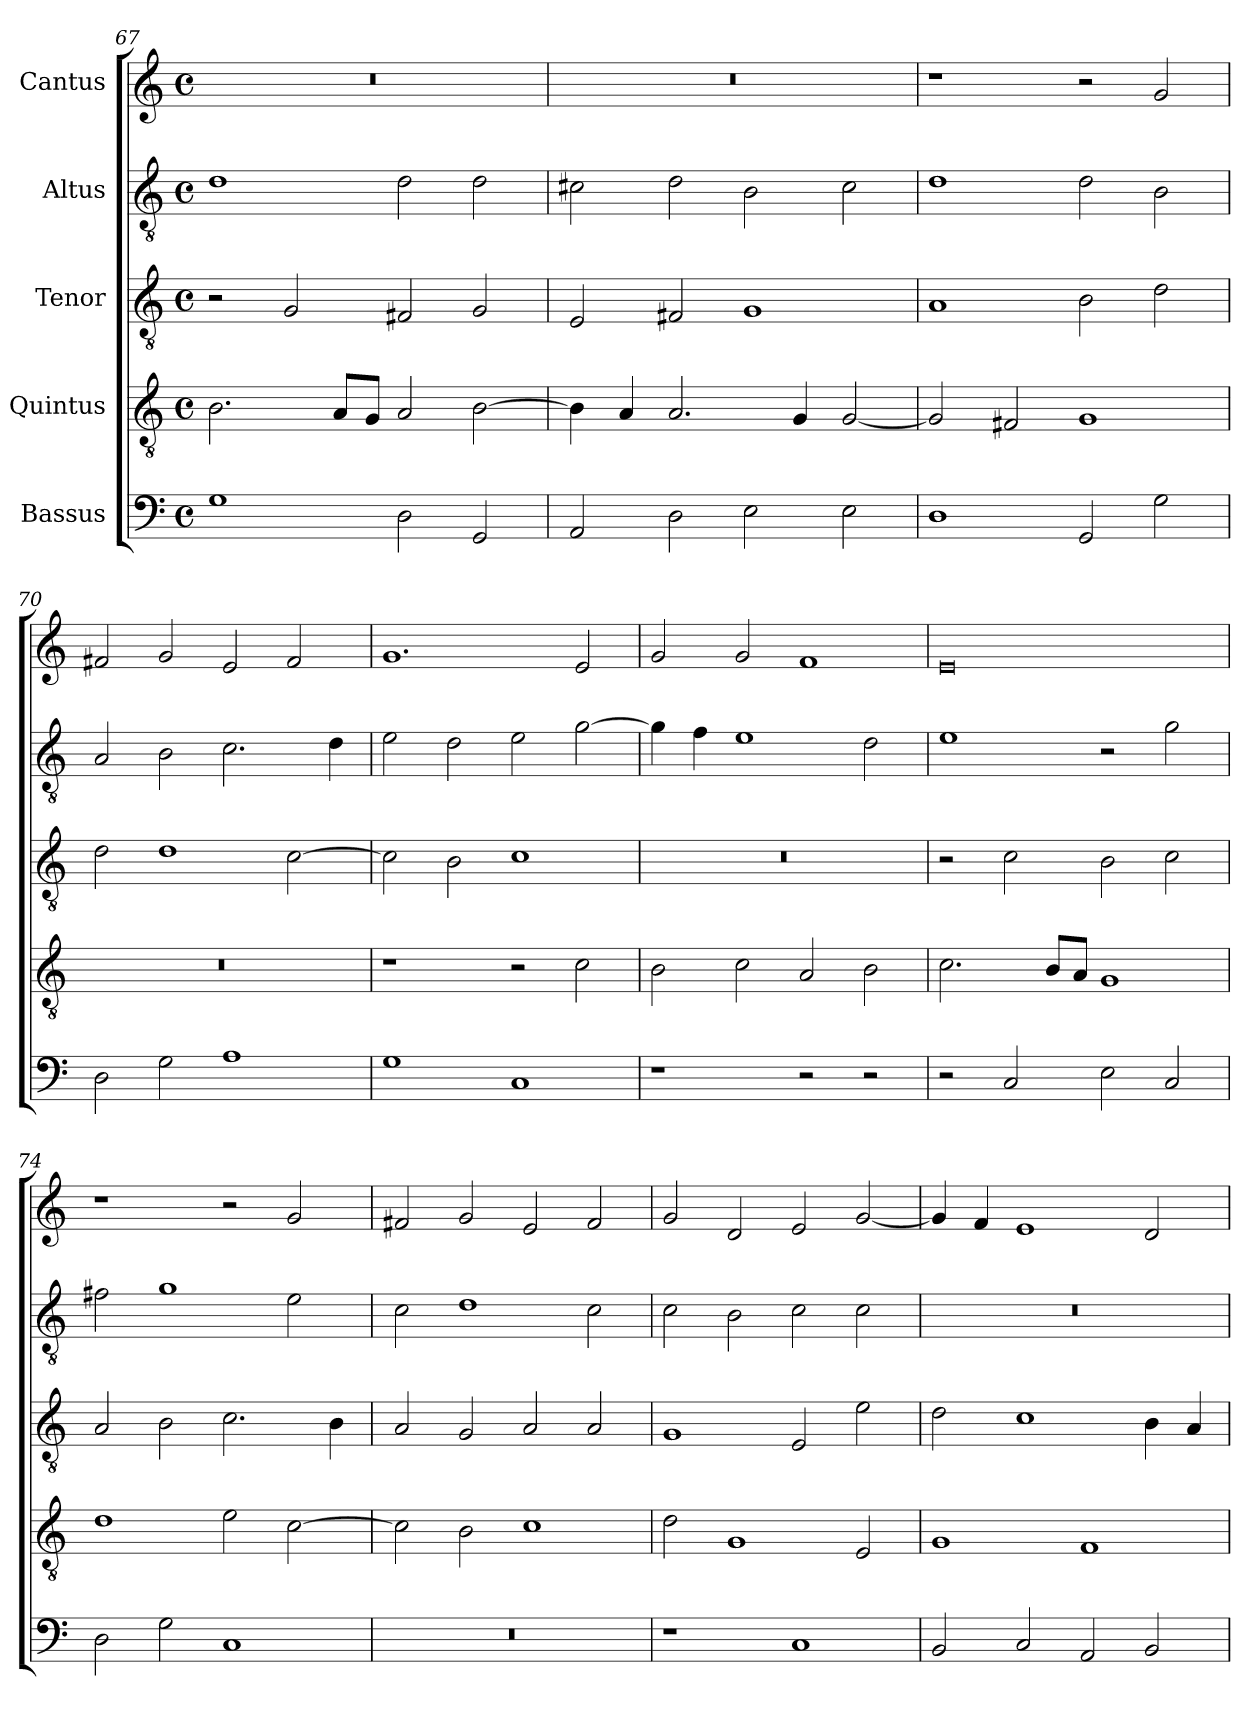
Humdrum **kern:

**kern	**kern	**kern	**kern	**kern
*part5	*part4	*part3	*part2	*part1
*staff5	*staff4	*staff3	*staff2	*staff1
*I"Bassus	*I"Quintus	*I"Tenor	*I"Altus	*I"Cantus
!!LO:PB:g=z
*clefF4	*clefGv2	*clefGv2	*clefGv2	*clefG2
*k[]	*k[]	*k[]	*k[]	*k[]
*M4/2	*M4/2	*M4/2	*M4/2	*M4/2
*met(c)	*met(c)	*met(c)	*met(c)	*met(c)
=67	=67	=67	=67	=67
1G	2.B\	2r	1d	0r
.	.	2G/	.	.
.	8A/L	.	.	.
.	8G/J	.	.	.
2D\	2A/	2F#X/	2d\	.
2GG/	[2B\	2G/	2d\	.
=68	=68	=68	=68	=68
2AA/	4B\]	2E/	2c#X\	0r
.	4A/	.	.	.
2D\	2.A/	2F#X/	2d\	.
2E\	.	1G	2B\	.
.	4G/	.	.	.
2E\	[2G/	.	2c#\	.
=69	=69	=69	=69	=69
1D	2G/]	1A	1d	1r
.	2F#X/	.	.	.
2GG/	1G	2B\	2d\	2r
2G\	.	2d\	2B\	2g/
=70	=70	=70	=70	=70
2D\	0r	2d\	2A/	2f#X/
2G\	.	1d	2B\	2g/
1A	.	.	2.c\	2e/
.	.	[2c\	.	2f#/
.	.	.	4d\	.
=71	=71	=71	=71	=71
1G	1r	2c\]	2e\	1.g
.	.	2B\	2d\	.
1C	2r	1c	2e\	.
.	2c\	.	[2g\	2e/
!!LO:LB:g=z
=72	=72	=72	=72	=72
1r	2B\	0r	4g\]	2g/
.	.	.	4f\	.
.	2c\	.	1e	2g/
2r	2A/	.	.	1f
2r	2B\	.	2d\	.
=73	=73	=73	=73	=73
2r	2.c\	2r	1e	0e
2C/	.	2c\	.	.
.	8B/L	.	.	.
.	8A/J	.	.	.
2E\	1G	2B\	2r	.
2C/	.	2c\	2g\	.
=74	=74	=74	=74	=74
2D\	1d	2A/	2f#X\	1r
2G\	.	2B\	1g	.
1C	2e\	2.c\	.	2r
.	[2c\	.	2e\	2g/
.	.	4B\	.	.
=75	=75	=75	=75	=75
0r	2c\]	2A/	2c\	2f#X/
.	2B\	2G/	1d	2g/
.	1c	2A/	.	2e/
.	.	2A/	2c\	2f#/
=76	=76	=76	=76	=76
1r	2d\	1G	2c\	2g/
.	1G	.	2B\	2d/
1C	.	2E/	2c\	2e/
.	2E/	2e\	2c\	[2g/
!!LO:LB:g=z
=77	=77	=77	=77	=77
2BB/	1G	2d\	0r	4g/]
.	.	.	.	4f/
2C/	.	1c	.	1e
2AA/	1F	.	.	.
2BB/	.	4B\	.	2d/
.	.	4A/	.	.
=	=	=	=	=
*-	*-	*-	*-	*-
